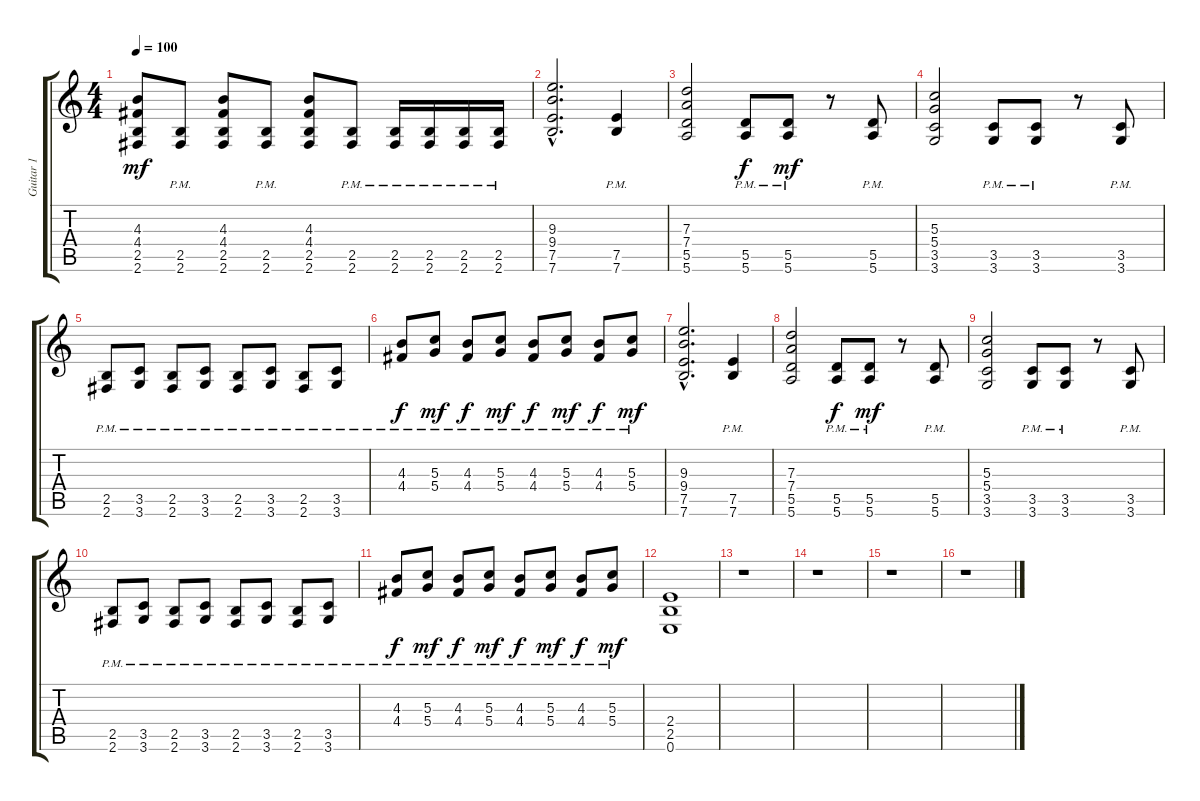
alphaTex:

\track ("Guitar 1" "Guitar 1") {instrument distortionguitar}
\staff {score tabs}
\tuning (E4 B3 G3 D3 A2 E2) {hide}
\ts (4 4)
\tempo 100
\clef g2
\ks c
(4.3 4.4 2.5 2.6).8{dy mf} (2.5{pm} 2.6{pm}).8 (4.3 4.4 2.5 2.6).8 (2.5{pm} 2.6{pm}).8 (4.3 4.4 2.5 2.6).8 (2.5{pm} 2.6{pm}).8 (2.5{pm} 2.6{pm}).16 (2.5{pm} 2.6{pm}).16 (2.5{pm} 2.6{pm}).16 (2.5{pm} 2.6{pm}).16 |
(9.3{hac} 9.4{hac} 7.5{hac} 7.6{hac}).2{d} (7.5{pm} 7.6{pm}).4 |
(7.3 7.4 5.5 5.6).2 (5.5{pm} 5.6{pm}).8{dy f} (5.5{pm} 5.6{pm}).8{dy mf} r.8 (5.5{pm} 5.6{pm}).8 |
(5.3 5.4 3.5 3.6).2 (3.5{pm} 3.6{pm}).8 (3.5{pm} 3.6{pm}).8 r.8 (3.5{pm} 3.6{pm}).8 |
(2.5{pm} 2.6{pm}).8 (3.5{pm} 3.6{pm}).8 (2.5{pm} 2.6{pm}).8 (3.5{pm} 3.6{pm}).8 (2.5{pm} 2.6{pm}).8 (3.5{pm} 3.6{pm}).8 (2.5{pm} 2.6{pm}).8 (3.5{pm} 3.6{pm}).8 |
(4.3{pm} 4.4{pm}).8{dy f} (5.3{pm} 5.4{pm}).8{dy mf} (4.3{pm} 4.4{pm}).8{dy f} (5.3{pm} 5.4{pm}).8{dy mf} (4.3{pm} 4.4{pm}).8{dy f} (5.3{pm} 5.4{pm}).8{dy mf} (4.3{pm} 4.4{pm}).8{dy f} (5.3{pm} 5.4{pm}).8{dy mf} |
(9.3{hac} 9.4{hac} 7.5{hac} 7.6{hac}).2{d} (7.5{pm} 7.6{pm}).4 |
(7.3 7.4 5.5 5.6).2 (5.5{pm} 5.6{pm}).8{dy f} (5.5{pm} 5.6{pm}).8{dy mf} r.8 (5.5{pm} 5.6{pm}).8 |
(5.3 5.4 3.5 3.6).2 (3.5{pm} 3.6{pm}).8 (3.5{pm} 3.6{pm}).8 r.8 (3.5{pm} 3.6{pm}).8 |
(2.5{pm} 2.6{pm}).8 (3.5{pm} 3.6{pm}).8 (2.5{pm} 2.6{pm}).8 (3.5{pm} 3.6{pm}).8 (2.5{pm} 2.6{pm}).8 (3.5{pm} 3.6{pm}).8 (2.5{pm} 2.6{pm}).8 (3.5{pm} 3.6{pm}).8 |
(4.3{pm} 4.4{pm}).8{dy f} (5.3{pm} 5.4{pm}).8{dy mf} (4.3{pm} 4.4{pm}).8{dy f} (5.3{pm} 5.4{pm}).8{dy mf} (4.3{pm} 4.4{pm}).8{dy f} (5.3{pm} 5.4{pm}).8{dy mf} (4.3{pm} 4.4{pm}).8{dy f} (5.3{pm} 5.4{pm}).8{dy mf} |
(2.4 2.5 0.6).1 |
r.1 |
r.1 |
r.1 |
r.1
